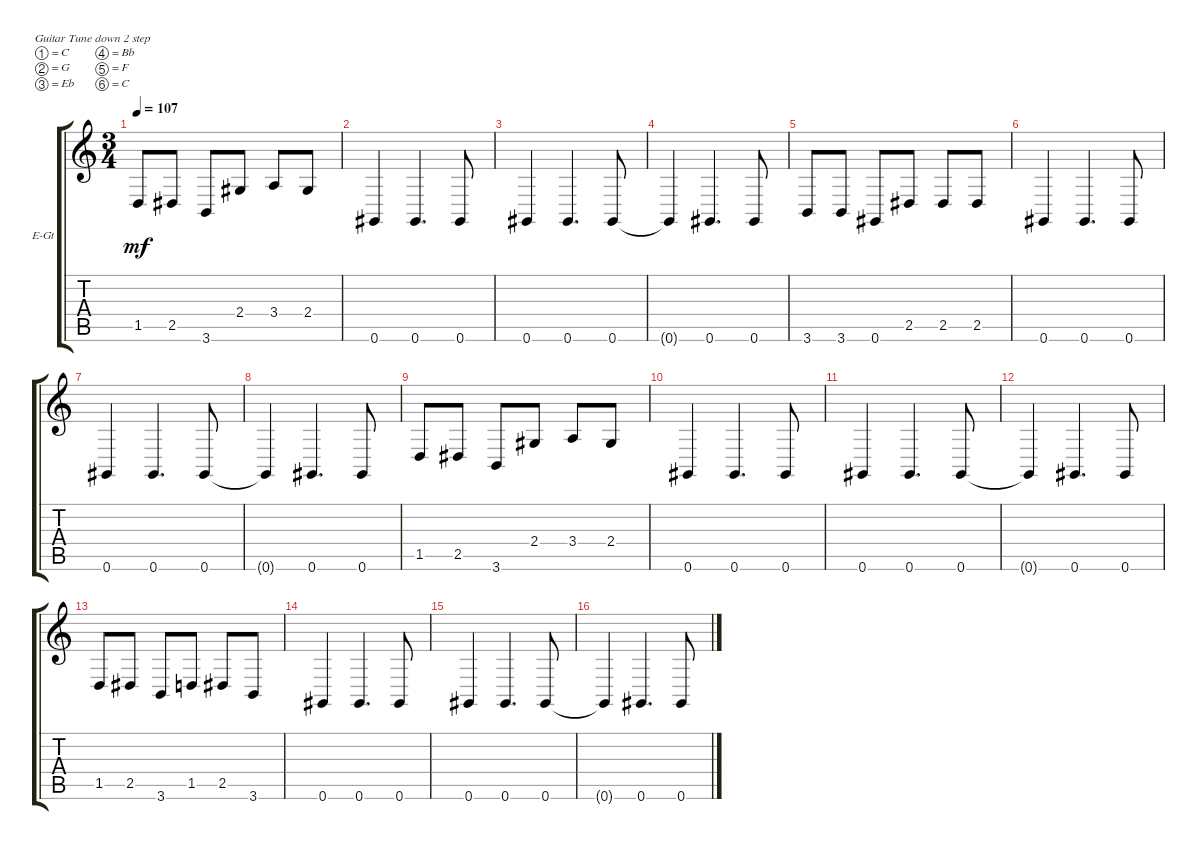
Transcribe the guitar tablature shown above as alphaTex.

\defaultSystemsLayout 4
\bracketExtendMode groupsimilarinstruments
\firstSystemTrackNameOrientation horizontal
\otherSystemsTrackNameOrientation horizontal
\track ("Rhythm Guitar" "E-Gt") {instrument distortionguitar}
\staff {score tabs}
\tuning (C4 G3 Eb3 Bb2 F2 C2)
\displaytranspose 8
\ts (3 4)
\tempo 107
\clef g2
\scale
0.333333
\ks c
1.5.8{dy mf} 2.5.8 3.6.8 2.4.8 3.4.8 2.4.8 |
\scale
0.333333 0.6.4 0.6.4{d} 0.6.8 |
\scale
0.333333 0.6.4 0.6.4{d} 0.6.8 |
\scale
0.333333 0.6{t}.4 0.6.4{d} 0.6.8 |
\scale
0.333333 3.6.8 3.6.8 0.6.8 2.5.8 2.5.8 2.5.8 |
\scale
0.333333 0.6.4 0.6.4{d} 0.6.8 |
\scale
0.333333 0.6.4 0.6.4{d} 0.6.8 |
\scale
0.333333 0.6{t}.4 0.6.4{d} 0.6.8 |
\scale
0.333333 1.5.8 2.5.8 3.6.8 2.4.8 3.4.8 2.4.8 |
\scale
0.333333 0.6.4 0.6.4{d} 0.6.8 |
\scale
0.333333 0.6.4 0.6.4{d} 0.6.8 |
\scale
0.333333 0.6{t}.4 0.6.4{d} 0.6.8 |
\scale
0.333333 1.5.8 2.5.8 3.6.8 1.5.8 2.5.8 3.6.8 |
\scale
0.333333 0.6.4 0.6.4{d} 0.6.8 |
\scale
0.333333 0.6.4 0.6.4{d} 0.6.8 |
\scale
0.333333 0.6{t}.4 0.6.4{d} 0.6.8
